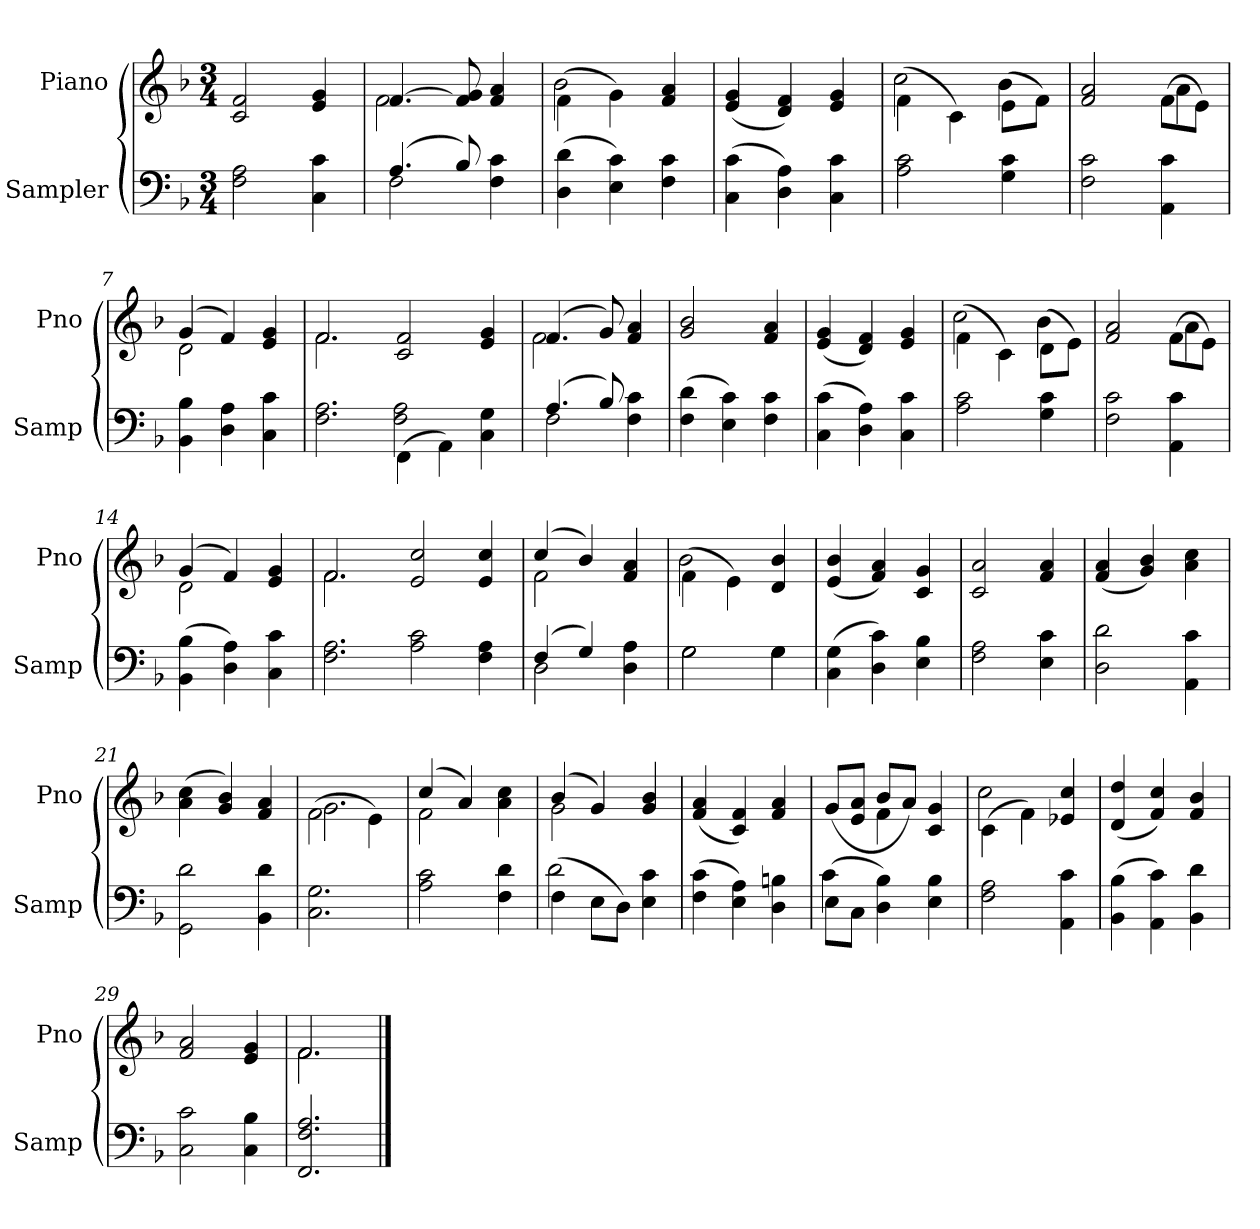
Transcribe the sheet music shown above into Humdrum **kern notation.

**kern	**kern
*part2	*part1
*staff2	*staff1
*I"Sampler	*I"Piano
*I'Samp	*I'Pno
*clefF4	*clefG2
*k[b-]	*k[b-]
*F:	*F:
*M3/4	*M3/4
=1	=1
2F 2A	2c 2f
4C 4c	4e 4g
=2	=2
*^	*^
(4.A/	2F	[4.f/	2f
8B-/)	.	8f/] 8g/	.
4F 4c	4ryy	4f 4a	4ryy
*v	*v	*	*
=3	=3	=3
(4D 4d	(4f\	2b-
4E 4c)	4g\)	.
4F 4c	4f 4a	4ryy
*	*v	*v
=4	=4
(4C 4c	(4e 4g
4D 4A)	4d 4f)
4C 4c	4e 4g
=5	=5
*	*^
2A 2c	(4f\	2cc
.	4c\)	.
4G 4c	(8e\L	4b-
.	8f\J)	.
=6	=6	=6
2F 2c	2f 2a	2ryy
4AA 4c	(8f\L	4a
.	8e\J)	.
=7	=7	=7
4BB- 4B-	(4g/	2d
4D 4A	4f/)	.
4C 4c	4e 4g	4ryy
=8	=8	=8
*^	*	*
2.F 2.A	2.ryy	2.f/	2.f
(4FF\	2F 2A	2c 2f	2.ryy
4AA\)	.	.	.
4C 4G	4ryy	4e 4g	.
=9	=9	=9	=9
(4.A/	2F	(4.f/	2f
8B-/)	.	8g/)	.
4F 4c	4ryy	4f 4a	4ryy
*v	*v	*	*
*	*v	*v
=10	=10
(4F 4d	2g 2b-
4E 4c)	.
4F 4c	4f 4a
=11	=11
(4C 4c	(4e 4g
4D 4A)	4d 4f)
4C 4c	4e 4g
=12	=12
*	*^
2A 2c	(4f\	2cc
.	4c\)	.
4G 4c	(8d\L	4b-
.	8e\J)	.
=13	=13	=13
2F 2c	2f 2a	2ryy
4AA 4c	(8f\L	4a
.	8e\J)	.
=14	=14	=14
(4BB- 4B-	(4g/	2d
4D 4A)	4f/)	.
4C 4c	4e 4g	4ryy
=15	=15	=15
2.F 2.A	2.f/	2.f
2A 2c	2e 2cc	2.ryy
4F 4A	4e 4cc	.
=16	=16	=16
*^	*	*
(4F/	2D	(4cc/	2f
4G/)	.	4b-/)	.
4D 4A	4ryy	4f 4a	4ryy
=17	=17	=17	=17
2G\	2G	(4f\	2b-
.	.	4e\)	.
4G\	4G	4d 4b-	4ryy
*v	*v	*	*
*	*v	*v
=18	=18
(4C 4G	(4e 4b-
4D 4c)	4f 4a)
4E 4B-	4c 4g
=19	=19
2F 2A	2c 2a
4E 4c	4f 4a
=20	=20
2D 2d	(4f 4a
.	4g 4b-)
4AA 4c	4a 4cc
=21	=21
2GG 2d	(4a 4cc
.	4g 4b-)
4BB- 4d	4f 4a
=22	=22
*	*^
2.C 2.G	(2f\	2.g
.	4e\)	.
=23	=23	=23
2A 2c	(4cc/	2f
.	4a/)	.
4F 4d	4a 4cc	4ryy
=24	=24	=24
*^	*	*
(4F\	2d	(4b-/	2g
8E\L	.	4g/)	.
8D\J)	.	.	.
4E 4c	4ryy	4g 4b-	4ryy
*v	*v	*	*
*	*v	*v
=25	=25
(4F 4c	(4f 4a
4E 4A)	4c 4f)
4D 4Bn	4f 4a
=26	=26
*^	*^
(8E\L	4c	(8g/L	4ryy
8C\J	.	8e/ 8a/J	.
4D 4B-)	2ryy	8b-/L	4f
.	.	8a/J)	.
4E 4B-	.	4c 4g	4ryy
*v	*v	*	*
=27	=27	=27
2F 2A	(4c\	2cc
.	4f\)	.
4AA 4c	4e-X 4cc	4ryy
*	*v	*v
=28	=28
(4BB- 4B-	(4d 4dd
4AA 4c)	4f 4cc)
4BB- 4d	4f 4b-
=29	=29
2C 2c	2f 2a
4C 4B-	4e 4g
=30	=30
*	*^
2.FF 2.F 2.A	2.f/	2.f
*	*v	*v
==	==
*-	*-
